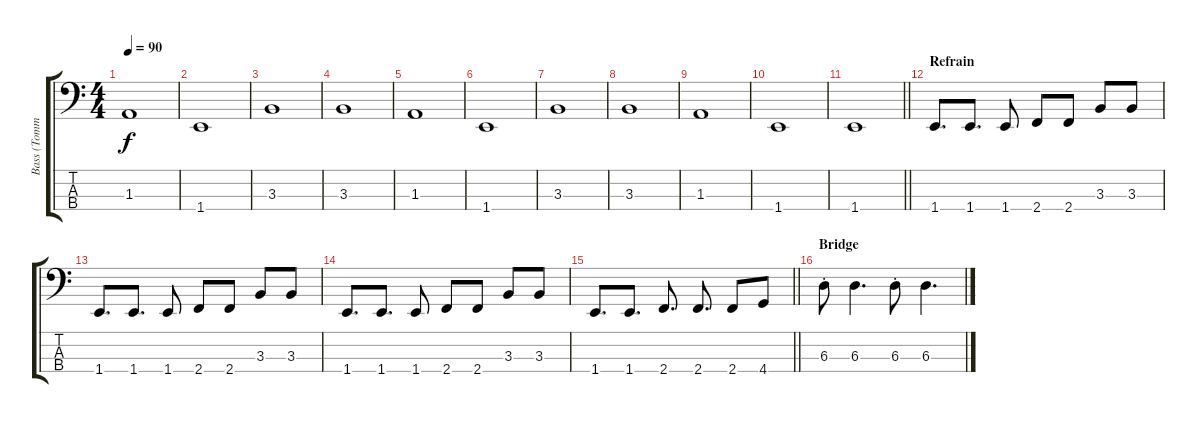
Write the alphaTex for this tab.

\track ("Bass (Tommy Stinson)" "Bass (Tomm") {instrument electricbassfinger}
\staff {score tabs}
\tuning (Gb2 Db2 Ab1 Eb1) {hide}
\ts (4 4)
\tempo 90
\clef f4
\ks c
1.3.1{dy f} |
1.4.1 |
3.3.1 |
3.3.1 |
1.3.1 |
1.4.1 |
3.3.1 |
3.3.1 |
1.3.1 |
1.4.1 |
\barLineRight lightlight
1.4.1 |
\section ("" "Refrain")
1.4.8{d} 1.4.8{d} 1.4.8 2.4.8 2.4.8 3.3.8 3.3.8 |
1.4.8{d} 1.4.8{d} 1.4.8 2.4.8 2.4.8 3.3.8 3.3.8 |
1.4.8{d} 1.4.8{d} 1.4.8 2.4.8 2.4.8 3.3.8 3.3.8 |
\barLineRight lightlight
1.4.8{d} 1.4.8{d} 2.4.8{d} 2.4.8{d} 2.4.8 4.4.8 |
\section ("" "Bridge")
6.3{st}.8 6.3.4{d} 6.3{st}.8 6.3.4{d}
